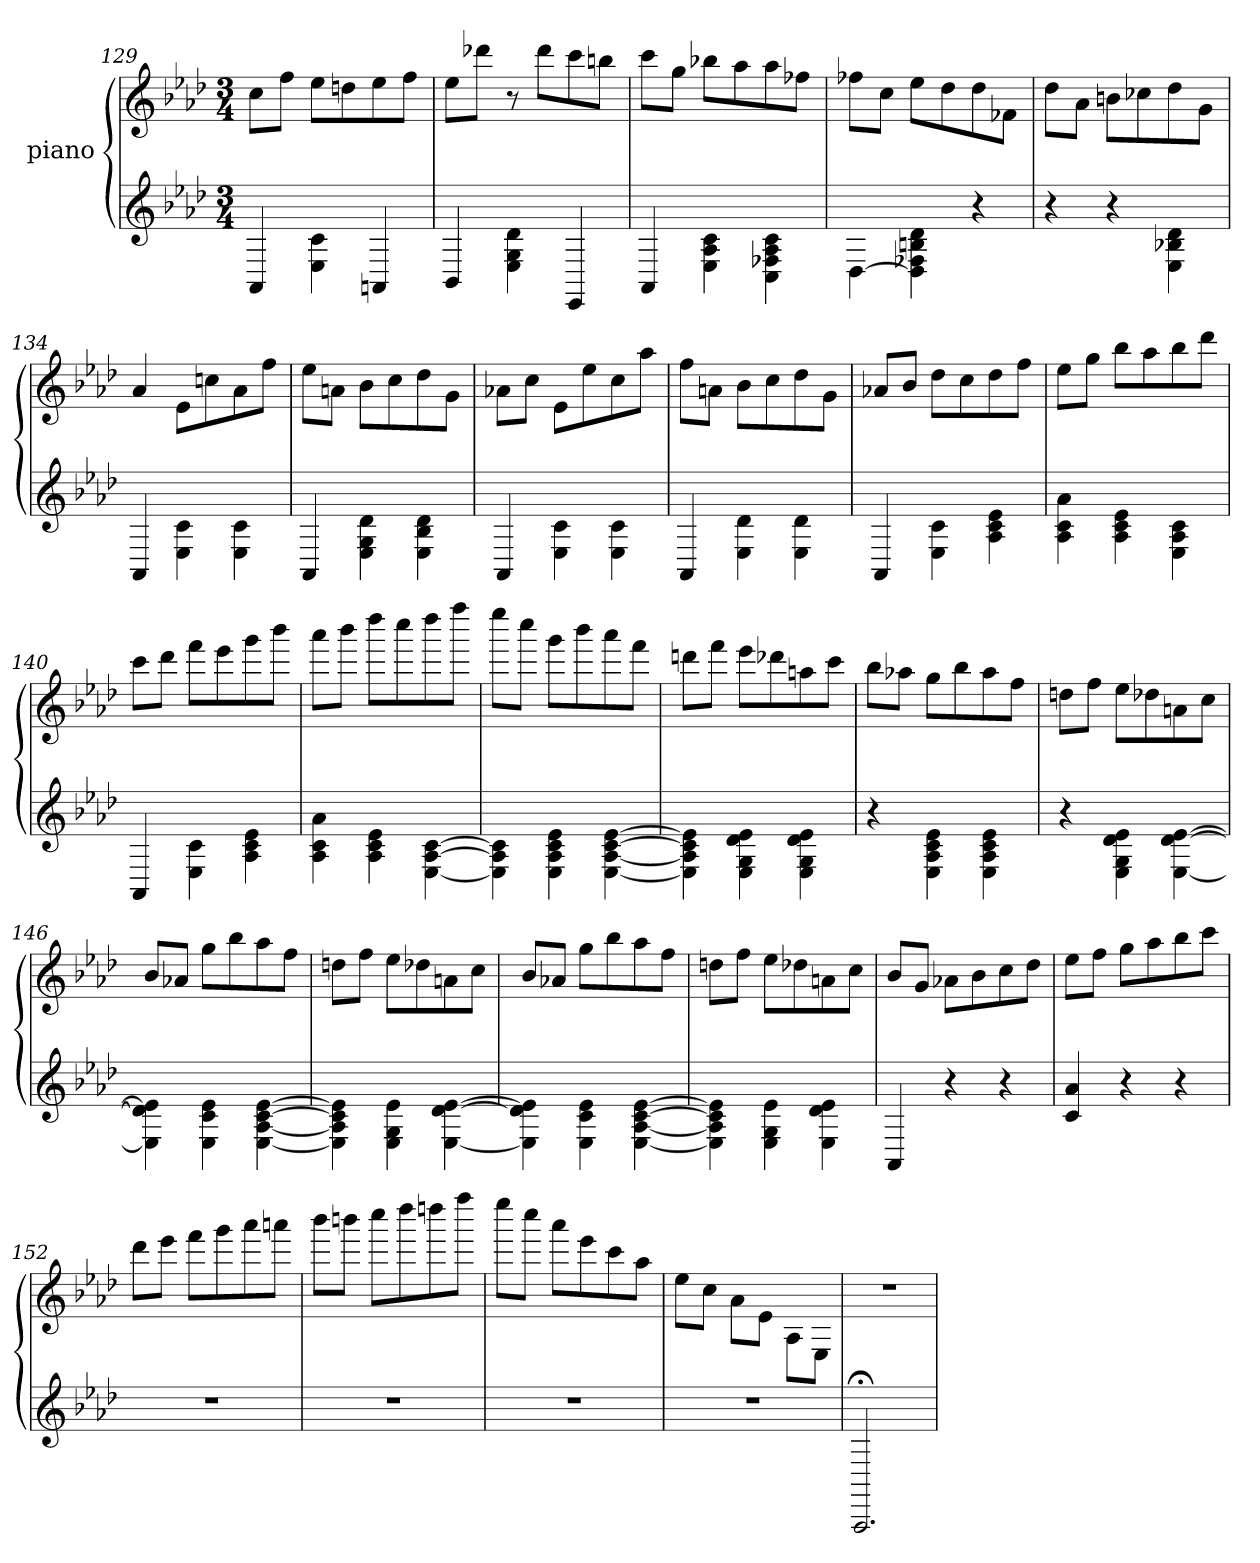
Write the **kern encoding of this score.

**kern	**kern
*part2	*part1
*staff2	*staff1
*I"piano	*I"piano
*clefG2	*clefG2
*k[b-e-a-d-]	*k[b-e-a-d-]
*M3/4	*M3/4
=129	=129
4AA-/	8cc\L
.	8ff\J
4E-\ 4c\	8ee-\L
.	8ddn\
4AAn/	8ee-\
.	8ff\J
=130	=130
4BB-/	8ee-\L
.	8ddd-X\J
4E-\ 4G\ 4d-\	8r
.	8ddd-\L
4EE-/	8ccc\
.	8bbn\J
=131	=131
4AA-/	8ccc\L
.	8gg\J
4E-\ 4A-\ 4c\	8bb-X\L
.	8aa-\
4C\ 4F-X\ 4A-\ 4c\	8aa-\
.	8ff-X\J
=132	=132
[4D-\	8ff-X\L
.	8cc\J
4D-\] 4F-X\ 4Bn\ 4d-\	8ee-\L
.	8dd-\
4r	8dd-\
.	8f-\J
=133	=133
4r	8dd-\L
.	8a-\J
4r	8bn\L
.	8cc-X\
4E-\ 4B-X\ 4d-\	8dd-\
.	8g\J
=134	=134
4AA-/	4a-/
4E-\ 4c\	8e-\L
.	8ccn\
4E-\ 4c\	8a-\
.	8ff\J
=135	=135
4AA-/	8ee-\L
.	8an\J
4E-\ 4G\ 4d-\	8b-\L
.	8cc\
4E-\ 4B-\ 4d-\	8dd-\
.	8g\J
=136	=136
4AA-/	8a-X\L
.	8cc\J
4E-\ 4c\	8e-\L
.	8ee-\
4E-\ 4c\	8cc\
.	8aa-\J
=137	=137
4AA-/	8ff\L
.	8an\J
4E-\ 4d-\	8b-\L
.	8cc\
4E-\ 4d-\	8dd-\
.	8g\J
=138	=138
4AA-/	8a-X/L
.	8b-/J
4E-\ 4c\	8dd-\L
.	8cc\
4A-\ 4c\ 4e-\	8dd-\
.	8ff\J
=139	=139
4A-\ 4c\ 4a-\	8ee-\L
.	8gg\J
4A-\ 4c\ 4e-\	8bb-\L
.	8aa-\
4E-\ 4A-\ 4c\	8bb-\
.	8ddd-\J
=140	=140
4AA-/	8ccc\L
.	8ddd-\J
4E-\ 4c\	8fff\L
.	8eee-\
4A-\ 4c\ 4e-\	8ggg\
.	8bbb-\J
=141	=141
4A-\ 4c\ 4a-\	8aaa-\L
.	8bbb-\J
4A-\ 4c\ 4e-\	8dddd-\L
.	8cccc\
[4E-\ [4A-\ [4c\	8dddd-\
.	8ffff\J
=142	=142
4E-\] 4A-\] 4c\]	8eeee-\L
.	8cccc\J
4E-\ 4A-\ 4c\ 4e-\	8ggg\L
.	8bbb-\
[4E-\ [4A-\ [4c\ [4e-\	8aaa-\
.	8fff\J
=143	=143
4E-\] 4A-\] 4c\] 4e-\]	8dddn\L
.	8fff\J
4E-\ 4G\ 4d-\ 4e-\	8eee-\L
.	8ddd-X\
4E-\ 4G\ 4d-\ 4e-\	8aan\
.	8ccc\J
=144	=144
4r	8bb-\L
.	8aa-X\J
4E-\ 4A-\ 4c\ 4e-\	8gg\L
.	8bb-\
4E-\ 4A-\ 4c\ 4e-\	8aa-\
.	8ff\J
=145	=145
4r	8ddn\L
.	8ff\J
4E-\ 4G\ 4d-\ 4e-\	8ee-\L
.	8dd-X\
[4E-\ [4d-\ [4e-\	8an\
.	8cc\J
=146	=146
4E-\] 4d-\] 4e-\]	8b-/L
.	8a-X/J
4E-\ 4c\ 4e-\	8gg\L
.	8bb-\
[4E-\ [4A-\ [4c\ [4e-\	8aa-\
.	8ff\J
=147	=147
4E-\] 4A-\] 4c\] 4e-\]	8ddn\L
.	8ff\J
4E-\ 4G\ 4e-\	8ee-\L
.	8dd-X\
[4E-\ [4d-\ [4e-\	8an\
.	8cc\J
=148	=148
4E-\] 4d-\] 4e-\]	8b-/L
.	8a-X/J
4E-\ 4c\ 4e-\	8gg\L
.	8bb-\
[4E-\ [4A-\ [4c\ [4e-\	8aa-\
.	8ff\J
=149	=149
4E-\] 4A-\] 4c\] 4e-\]	8ddn\L
.	8ff\J
4E-\ 4G\ 4e-\	8ee-\L
.	8dd-X\
4E-\ 4d-\ 4e-\	8an\
.	8cc\J
=150	=150
4AA-/	8b-/L
.	8g/J
4r	8a-X\L
.	8b-\
4r	8cc\
.	8dd-\J
=151	=151
4c/ 4a-/	8ee-\L
.	8ff\J
4r	8gg\L
.	8aa-\
4r	8bb-\
.	8ccc\J
=152	=152
2.r	8ddd-\L
.	8eee-\J
.	8fff\L
.	8ggg\
.	8aaa-\
.	8aaan\J
=153	=153
2.r	8bbb-\L
.	8bbbn\J
.	8cccc\L
.	8dddd-\
.	8ddddn\
.	8ffff\J
=154	=154
2.r	8eeee-\L
.	8cccc\J
.	8aaa-\L
.	8eee-\
.	8ccc\
.	8aa-\J
=155	=155
2.r	8ee-\L
.	8cc\J
.	8a-\L
.	8e-\J
.	8A-\L
.	8E-\J
=156	=156
2.AAA-;</	2.r
=	=
*-	*-
